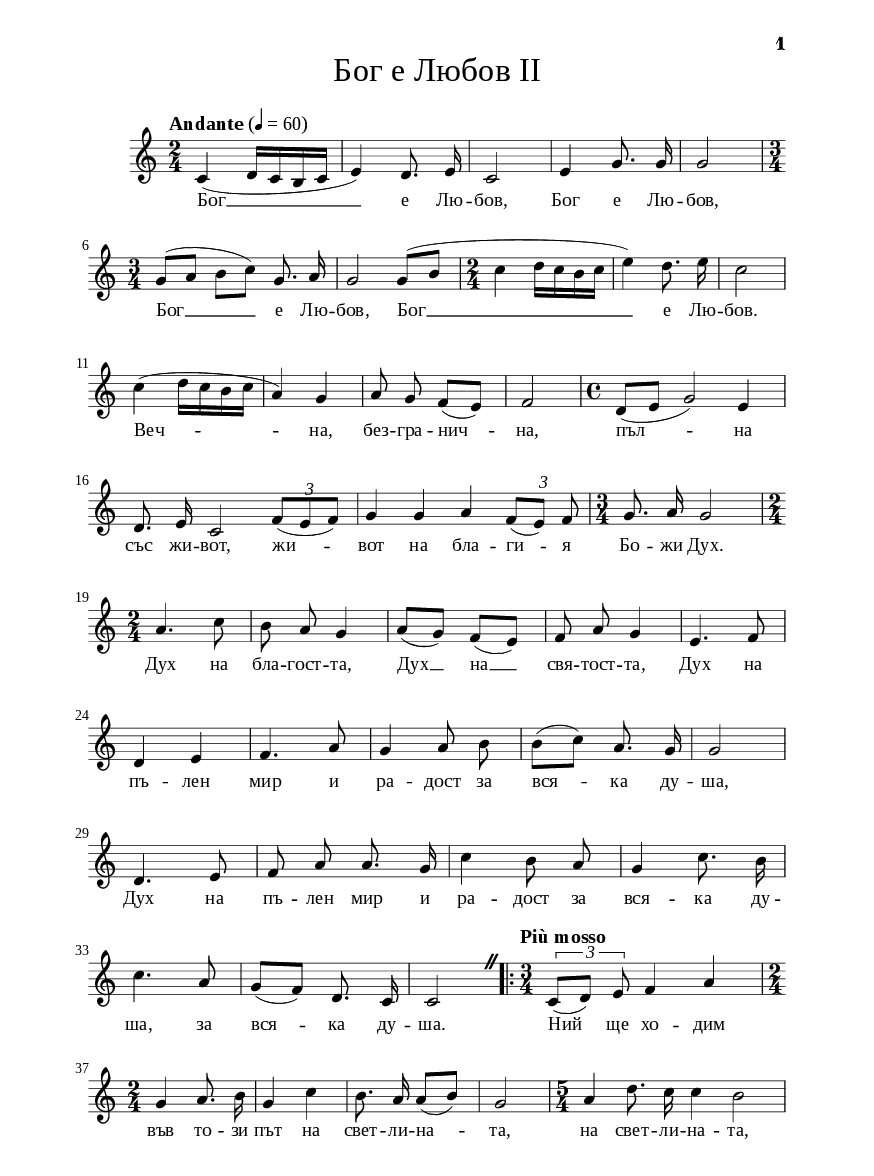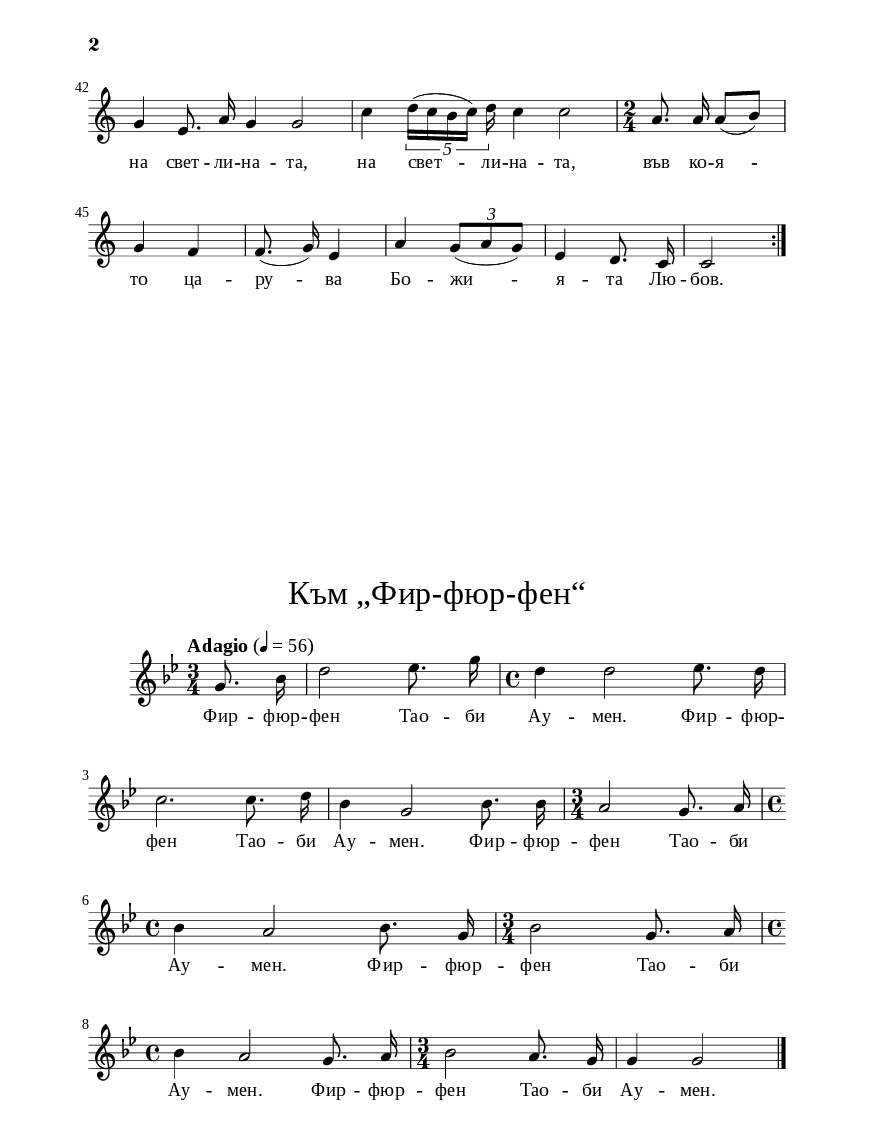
\version "2.24.4"

% include paper part and global functions
\include "include/globals.ily"

\bookpart {
  \label #'ref166
  \tocItem \markup "Бог е Любов II"
  \include "include/bookpart-paper.ily"
  \score {
    \include "include/score-layout.ily"

    \new Voice \absolute {
      \clef treble
      \key c \major
      \time 2/4
      \tempoFunc "Andante" 4 "60"
      \autoBeamOff
      c'4 (  d'16 [  c'16  b16  c'16 ]
      | % 2
      e'4 )  d'8.  e'16 | % 3
      c'2 | % 4
      e'4  g'8.  g'16 | % 5
      g'2 \break | % 6
      \time 3/4 g'8 ( [  a'8 ]  b'8 [  c''8 ) ]  % 7
      g'8.   a'16 |  g'2 % 8
      g'8 ( [  b'8 ] | % 9
      \time 2/4 c''4  d''16 [  c''16  b'16
      c''16 ] |
      e''4 )  d''8.  e''16 | % 11
      c''2 \break | % 12
      c''4 (  d''16 [  c''16  b'16
      c''16 ] | % 13
      a'4 )  g'4 | % 14
      a'8  g'8  f'8 ( [  e'8 ) ] | % 15
      f'2 | % 16
      \time 4/4  | % 16
      d'8 ( [  e'8  ]  g'2 ) e'4 | \break % 17
      d'8.  e'16  c'2 \once \omit
      TupletBracket
      \times 2/3  {
        f'8 ( [  e'8  f'8 ) ]
      }
      |  % 18
      g'4  g'4  a'4 \once \omit TupletBracket
      \times 2/3  {
        f'8 ( [  e'8 )  ] f'8
      }
      | % 19
      \time 3/4  | % 19
      g'8.  a'16  g'2 | \break
      \time 2/4  |
      a'4.  c''8 |  % 21
      b'8  a'8  g'4 |  % 22
      a'8 ( [  g'8 ) ]  f'8 ( [  e'8 ) ]
      | % 23
      f'8  a'8  g'4 | % 24
      e'4.  f'8 | % 25
      d'4  e'4 | % 26
      f'4.  a'8   | % 27
      g'4  a'8  b'8 | % 28
      b'8 ( [  c''8 ) ]  a'8.  g'16 | % 29
      g'2 \break |
      d'4.  e'8 | % 31
      f'8  a'8  a'8.  g'16 | % 32
      c''4  b'8  a'8  | % 33
      g'4  c''8.  b'16 \break | % 34
      c''4.  a'8 | % 35
      g'8 ( [  f'8 ) ]  d'8.  c'16 | % 36
      c'2 \caesura
      \bar ".|:-||"

      | % 37
      \tempo "Più mosso"
      \time 3/4  | % 37

      \times 2/3  {
        c'8 ( [  d'8 ) ]  e'8
      }
      f'4  a'4 | \break % 38
      \time 2/4  | % 38
      g'4  a'8.   b'16   | % 39
      g'4  c''4  |
      b'8.  a'16  a'8 ( [  b'8 ) ] | % 41
      g'2  | % 42
      \time 5/4  | % 42
      a'4  d''8.  c''16  c''4
      b'2 | \break % 43
      g'4  e'8.  a'16  g'4  g'2 |  % 44
      c''4
      \times 4/5  {
        d''16 ( [  c''16  b'16
        c''16 )  ] d''16
      }
      c''4  c''2  | % 45
      \time 2/4  | % 45
      a'8.  a'16  a'8 ( [  b'8 ) ] | \break % 46
      g'4  f'4 |  % 47
      f'8. (  g'16 )  e'4 | % 48
      a'4 \once \omit TupletBracket
      \times 2/3  {
        g'8 ( [  a'8  g'8 ) ]
      }
      | % 49
      e'4  d'8.  c'16 |
      c'2
      \bar ":|."
    }

    \addlyrics {
      Бог __ е Лю -- бов,
      Бог е Лю -- бов, Бог __    е
      Лю -- бов,  Бог __
      е Лю -- бов. Веч --
      на, без -- гра -- нич
      -- на, пъл -- на със жи --
      вот, жи --  вот на бла -- ги
      -- я Бо -- жи Дух. Дух на бла --
      гост -- та, Дух __  на __  свя --
      тост -- та, Дух на пъ -- лен мир
      и ра -- дост за вся -- ка ду --
      ша, Дух на пъ -- лен мир и ра --
      дост за вся -- ка ду -- ша, за
      вся -- ка ду -- ша. Ний  ще
      хо -- дим във то -- зи път на
      свет -- ли -- на -- та, на свет --
      ли -- на -- та, на свет -- ли -- на --
      та, на свет -- ли -- на --
      та, във ко -- я -- то ца -- ру
      -- ва Бо -- жи --  я -- та
      Лю -- бов.}

      \header {
        title = \titleFunc #'ref_desc_14 "Бог е Любов II" "Bog e Ljubov II"
      }

      \midi{}

    } % score

    \markup \vspace #12

    
    \label #'ref167
    \tocItem \markup "Към „Фир-фюр-фен“"
    \include "include/bookpart-paper.ily"
    \score {
      \include "include/score-layout.ily"

      \new Voice \relative  c' {
        \clef treble
        \key g \minor
        \time 3/4
        \tempoFunc "Adagio" 4 "56"
        \autoBeamOff

        \partial 4 g'8. bes16 | d2 es8. g16 | \time 4/4 d4 d2 es8. d16 | \break

        c2. c8. d16 | bes4 g2 bes8. bes16 | \time 3/4 a2 g8. a16| \time 4/4 \break

        bes4 a2 bes8. g16 | \time 3/4 bes2 g8. a16 | \time 4/4 \break

        bes4 a2 g8. a16| \time 3/4 bes2 a8. g16 | g4 g2| \bar ".|:-|." \break
      }

      \addlyrics {
        Фир -- фюр --
        фен Тао -- би Aу -- мен. Фир -- фюр --
        фен Тао -- би Aу -- мен. Фир -- фюр --
        фен Тао -- би Aу -- мен. Фир -- фюр --
        фен Тао -- би Aу -- мен. Фир -- фюр --
        фен Тао -- би Aу -- мен.}

        \header {
          title = \titleFunc #'ref_desc_17 "Към „Фир-фюр-фен“" "Kăm Fir-fjur-fen  – Zu Fir-fjur-fen"
        }

        \midi{}

      } % score



    } % bookpart


